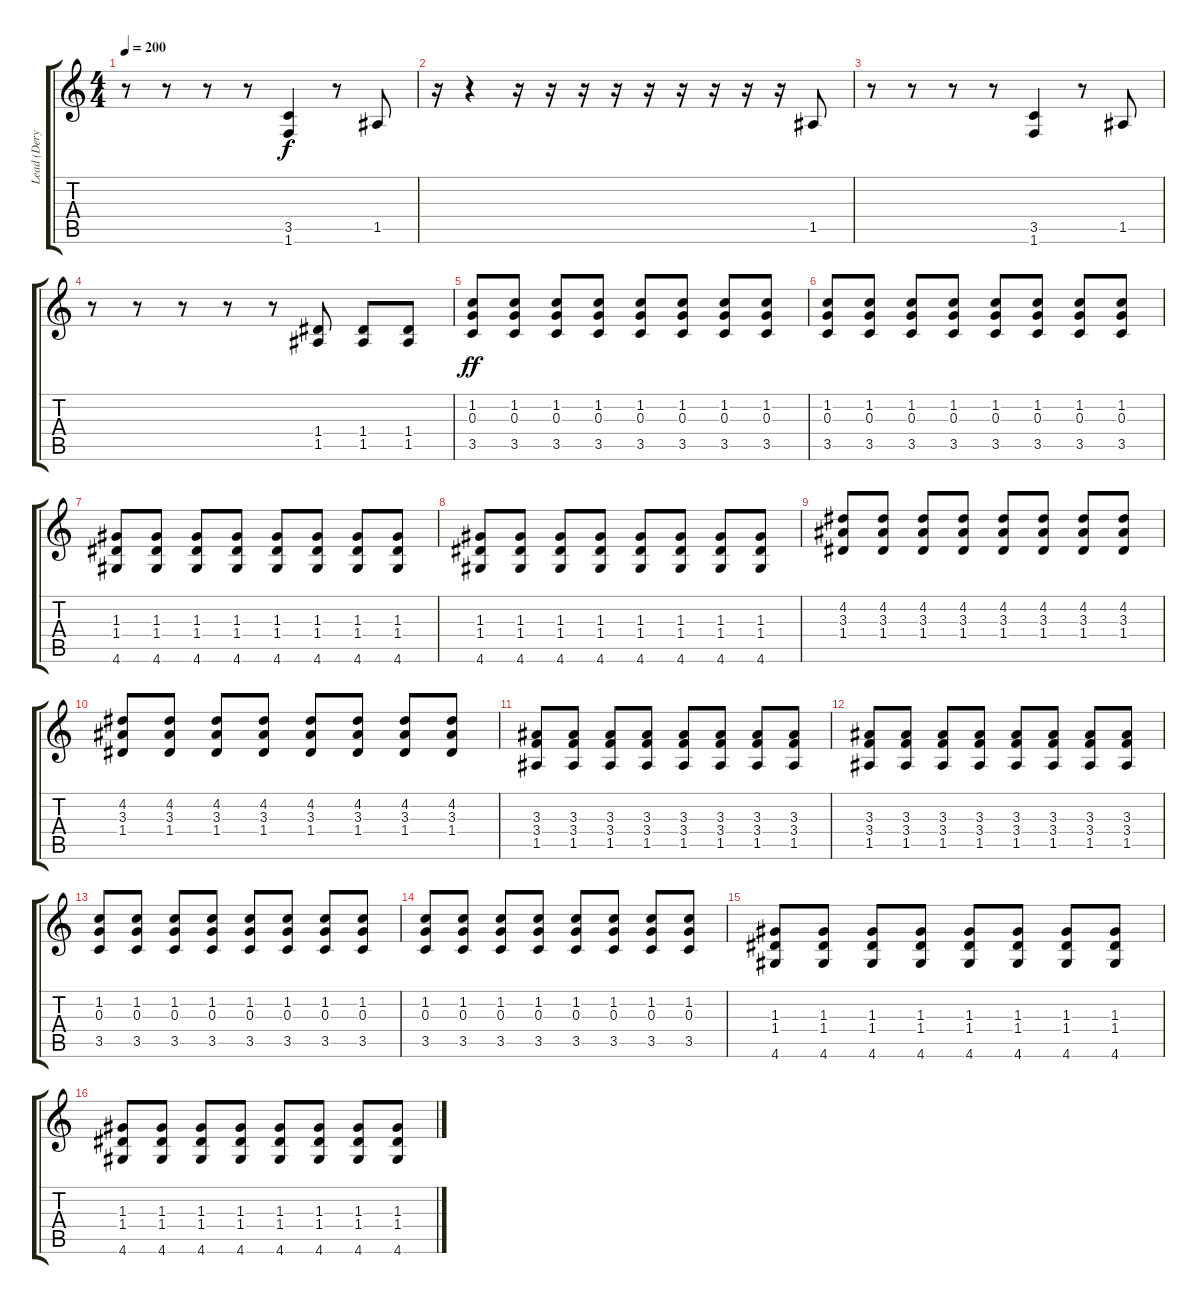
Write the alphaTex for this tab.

\track ("Lead (Deryck)" "Lead (Dery") {instrument distortionguitar}
\staff {score tabs}
\tuning (E4 B3 G3 D3 A2 E2) {hide}
\ts (4 4)
\tempo 200
\clef g2
\ks c
r.8{dy f} r.8 r.8 r.8 (3.5 1.6).4 r.8 1.5.8 |
r.16 r.4 r.16 r.16 r.16 r.16 r.16 r.16 r.16 r.16 r.16 1.5.8 |
r.8 r.8 r.8 r.8 (3.5 1.6).4 r.8 1.5.8 |
r.8 r.8 r.8 r.8 r.8 (1.4 1.5).8 (1.4 1.5).8 (1.4 1.5).8 |
(1.2 0.3 3.5).8{dy ff} (1.2 0.3 3.5).8 (1.2 0.3 3.5).8 (1.2 0.3 3.5).8 (1.2 0.3 3.5).8 (1.2 0.3 3.5).8 (1.2 0.3 3.5).8 (1.2 0.3 3.5).8 |
(1.2 0.3 3.5).8 (1.2 0.3 3.5).8 (1.2 0.3 3.5).8 (1.2 0.3 3.5).8 (1.2 0.3 3.5).8 (1.2 0.3 3.5).8 (1.2 0.3 3.5).8 (1.2 0.3 3.5).8 |
(1.3 1.4 4.6).8 (1.3 1.4 4.6).8 (1.3 1.4 4.6).8 (1.3 1.4 4.6).8 (1.3 1.4 4.6).8 (1.3 1.4 4.6).8 (1.3 1.4 4.6).8 (1.3 1.4 4.6).8 |
(1.3 1.4 4.6).8 (1.3 1.4 4.6).8 (1.3 1.4 4.6).8 (1.3 1.4 4.6).8 (1.3 1.4 4.6).8 (1.3 1.4 4.6).8 (1.3 1.4 4.6).8 (1.3 1.4 4.6).8 |
(4.2 3.3 1.4).8 (4.2 3.3 1.4).8 (4.2 3.3 1.4).8 (4.2 3.3 1.4).8 (4.2 3.3 1.4).8 (4.2 3.3 1.4).8 (4.2 3.3 1.4).8 (4.2 3.3 1.4).8 |
(4.2 3.3 1.4).8 (4.2 3.3 1.4).8 (4.2 3.3 1.4).8 (4.2 3.3 1.4).8 (4.2 3.3 1.4).8 (4.2 3.3 1.4).8 (4.2 3.3 1.4).8 (4.2 3.3 1.4).8 |
(3.3 3.4 1.5).8 (3.3 3.4 1.5).8 (3.3 3.4 1.5).8 (3.3 3.4 1.5).8 (3.3 3.4 1.5).8 (3.3 3.4 1.5).8 (3.3 3.4 1.5).8 (3.3 3.4 1.5).8 |
(3.3 3.4 1.5).8 (3.3 3.4 1.5).8 (3.3 3.4 1.5).8 (3.3 3.4 1.5).8 (3.3 3.4 1.5).8 (3.3 3.4 1.5).8 (3.3 3.4 1.5).8 (3.3 3.4 1.5).8 |
(1.2 0.3 3.5).8 (1.2 0.3 3.5).8 (1.2 0.3 3.5).8 (1.2 0.3 3.5).8 (1.2 0.3 3.5).8 (1.2 0.3 3.5).8 (1.2 0.3 3.5).8 (1.2 0.3 3.5).8 |
(1.2 0.3 3.5).8 (1.2 0.3 3.5).8 (1.2 0.3 3.5).8 (1.2 0.3 3.5).8 (1.2 0.3 3.5).8 (1.2 0.3 3.5).8 (1.2 0.3 3.5).8 (1.2 0.3 3.5).8 |
(1.3 1.4 4.6).8 (1.3 1.4 4.6).8 (1.3 1.4 4.6).8 (1.3 1.4 4.6).8 (1.3 1.4 4.6).8 (1.3 1.4 4.6).8 (1.3 1.4 4.6).8 (1.3 1.4 4.6).8 |
(1.3 1.4 4.6).8 (1.3 1.4 4.6).8 (1.3 1.4 4.6).8 (1.3 1.4 4.6).8 (1.3 1.4 4.6).8 (1.3 1.4 4.6).8 (1.3 1.4 4.6).8 (1.3 1.4 4.6).8
